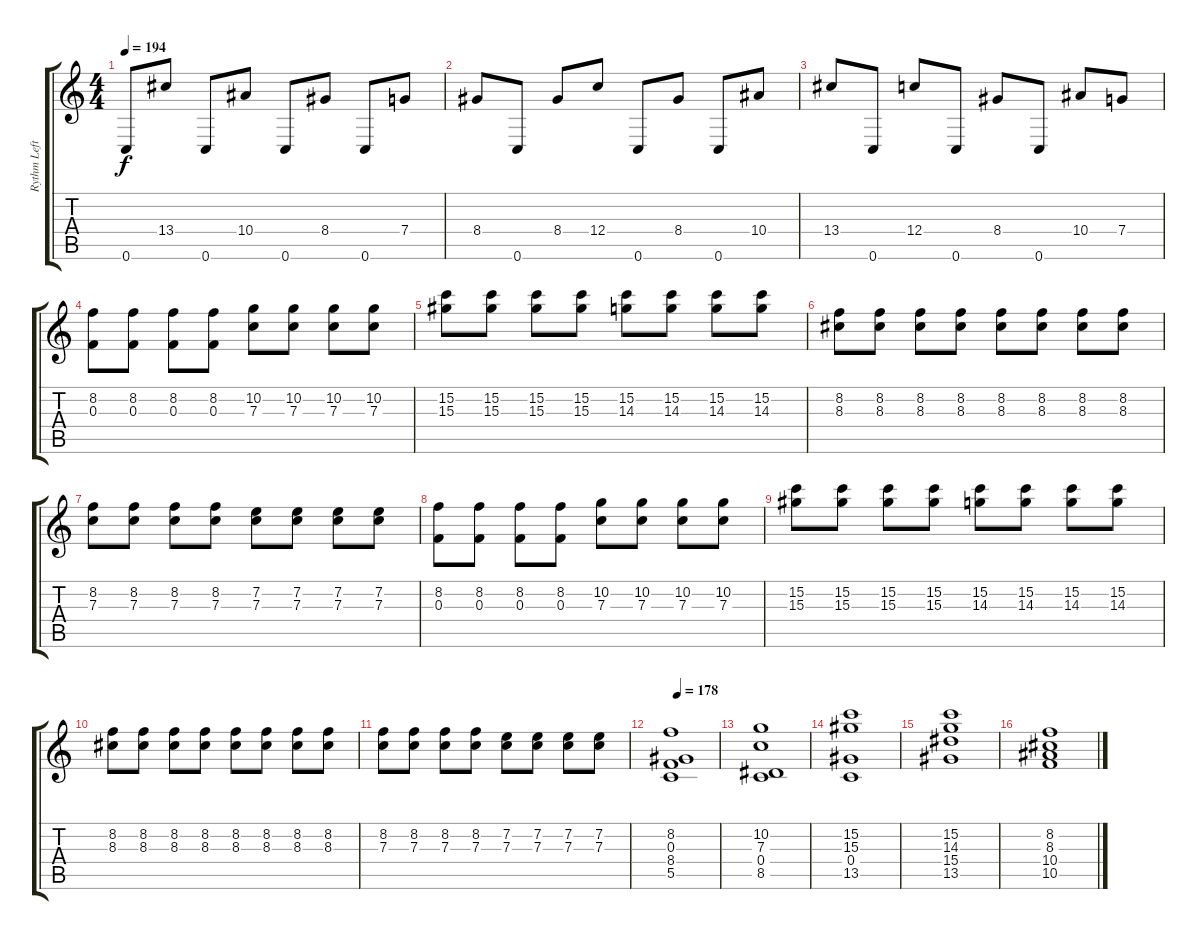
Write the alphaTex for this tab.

\track ("Rythm Left" "Rythm Left") {instrument distortionguitar}
\staff {score tabs}
\tuning (D4 A3 F3 C3 G2 C2) {hide}
\ts (4 4)
\tempo 194
\clef g2
\ks c
0.6.8{dy f} 13.4.8 0.6.8 10.4.8 0.6.8 8.4.8 0.6.8 7.4.8 |
8.4.8 0.6.8 8.4.8 12.4.8 0.6.8 8.4.8 0.6.8 10.4.8 |
13.4.8 0.6.8 12.4.8 0.6.8 8.4.8 0.6.8 10.4.8 7.4.8 |
(8.2 0.3).8 (8.2 0.3).8 (8.2 0.3).8 (8.2 0.3).8 (10.2 7.3).8 (10.2 7.3).8 (10.2 7.3).8 (10.2 7.3).8 |
(15.2 15.3).8 (15.2 15.3).8 (15.2 15.3).8 (15.2 15.3).8 (15.2 14.3).8 (15.2 14.3).8 (15.2 14.3).8 (15.2 14.3).8 |
(8.2 8.3).8 (8.2 8.3).8 (8.2 8.3).8 (8.2 8.3).8 (8.2 8.3).8 (8.2 8.3).8 (8.2 8.3).8 (8.2 8.3).8 |
(8.2 7.3).8 (8.2 7.3).8 (8.2 7.3).8 (8.2 7.3).8 (7.2 7.3).8 (7.2 7.3).8 (7.2 7.3).8 (7.2 7.3).8 |
(8.2 0.3).8 (8.2 0.3).8 (8.2 0.3).8 (8.2 0.3).8 (10.2 7.3).8 (10.2 7.3).8 (10.2 7.3).8 (10.2 7.3).8 |
(15.2 15.3).8 (15.2 15.3).8 (15.2 15.3).8 (15.2 15.3).8 (15.2 14.3).8 (15.2 14.3).8 (15.2 14.3).8 (15.2 14.3).8 |
(8.2 8.3).8 (8.2 8.3).8 (8.2 8.3).8 (8.2 8.3).8 (8.2 8.3).8 (8.2 8.3).8 (8.2 8.3).8 (8.2 8.3).8 |
(8.2 7.3).8 (8.2 7.3).8 (8.2 7.3).8 (8.2 7.3).8 (7.2 7.3).8 (7.2 7.3).8 (7.2 7.3).8 (7.2 7.3).8 |
\tempo 178
(8.2 0.3 8.4 5.5).1 |
(10.2 7.3 0.4 8.5).1 |
(15.2 15.3 0.4 13.5).1 |
(15.2 14.3 15.4 13.5).1 |
(8.2 8.3 10.4 10.5).1
